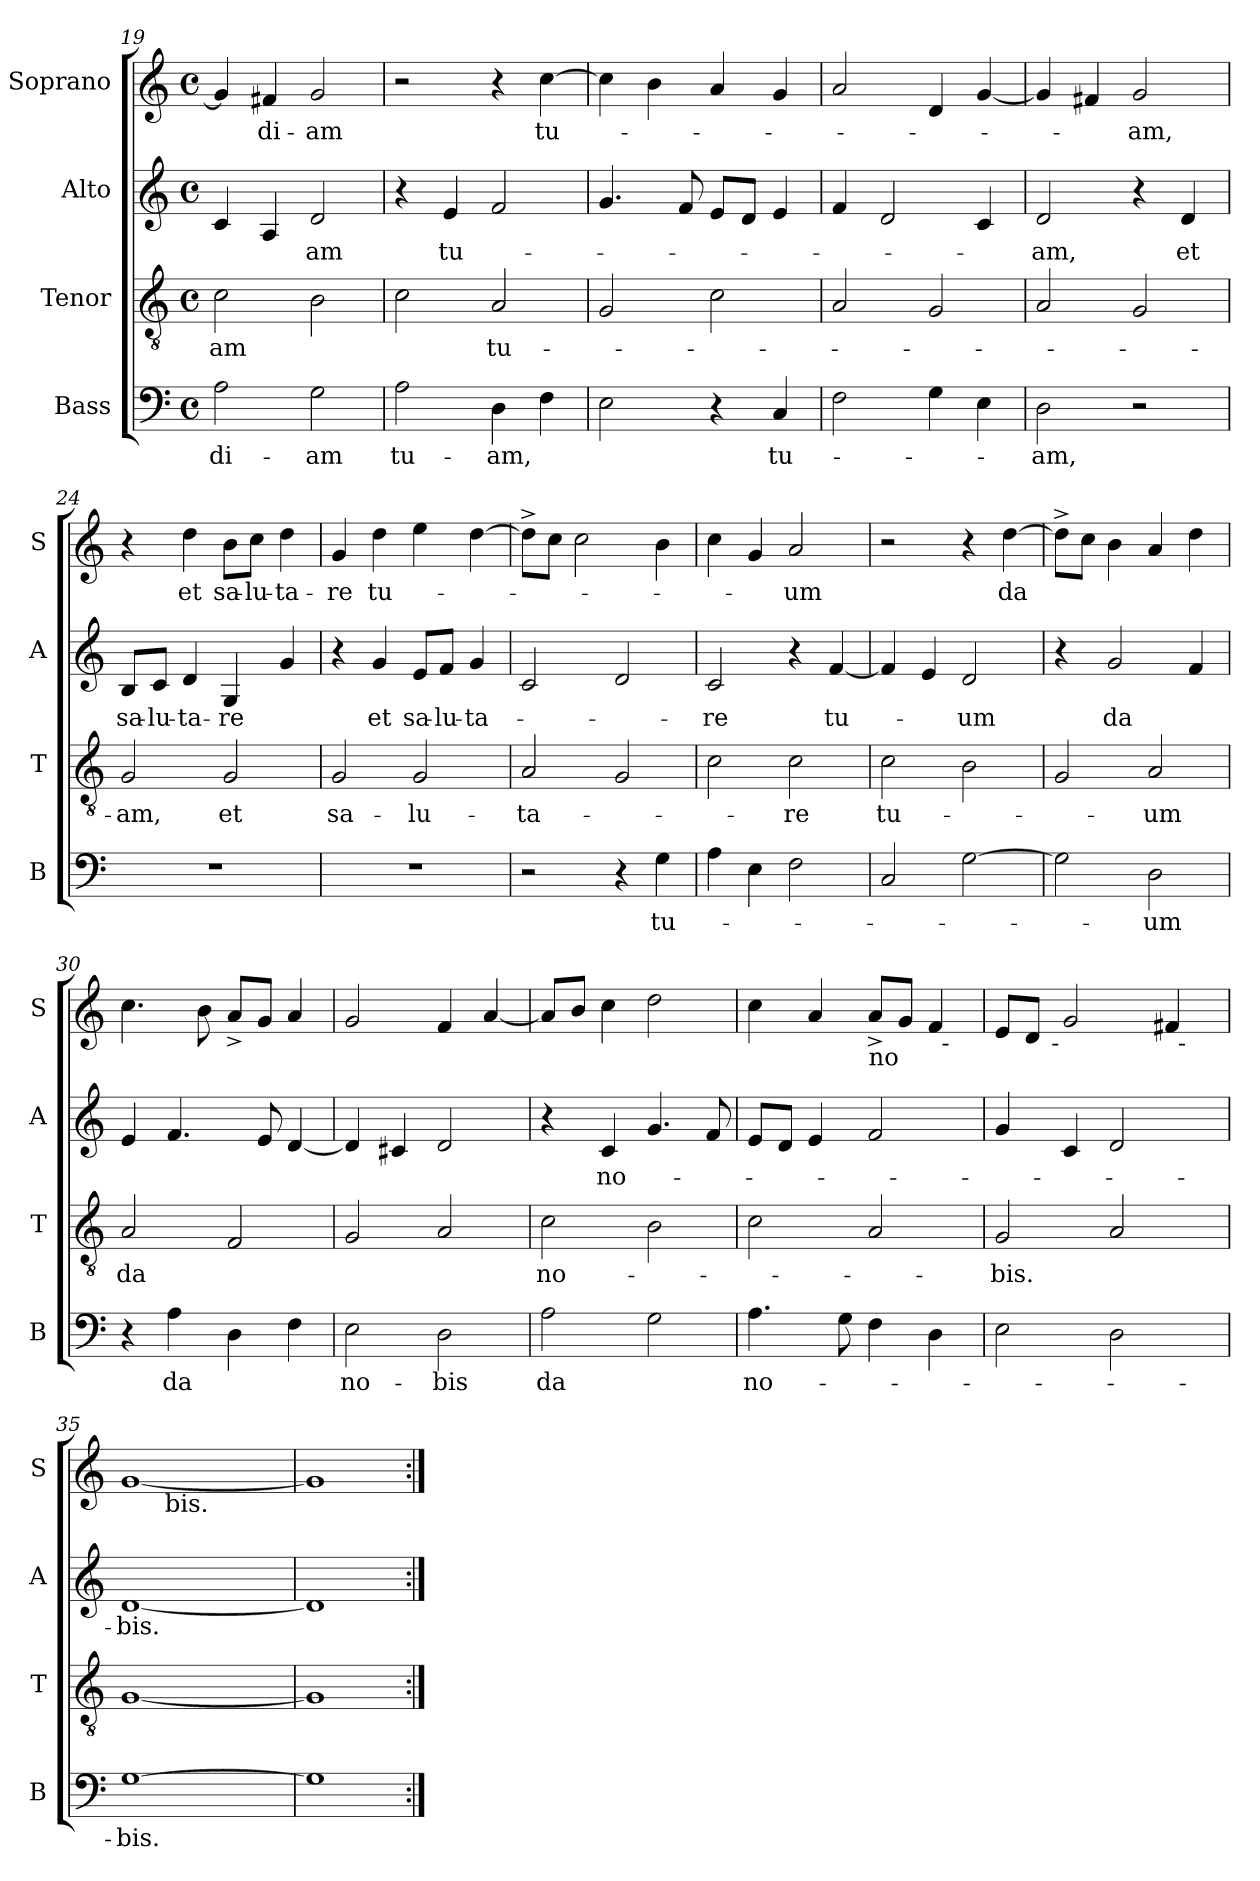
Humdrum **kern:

**kern	**text	**kern	**text	**kern	**text	**kern	**text
*part4	*part4	*part3	*part3	*part2	*part2	*part1	*part1
*staff4	*staff4	*staff3	*staff3	*staff2	*staff2	*staff1	*staff1
*I"Bass	*	*I"Tenor	*	*I"Alto	*	*I"Soprano	*
*I'B	*	*I'T	*	*I'A	*	*I'S	*
*clefF4	*	*clefGv2	*	*clefG2	*	*clefG2	*
*k[]	*	*k[]	*	*k[]	*	*k[]	*
*C:	*	*C:	*	*C:	*	*C:	*
*M4/4	*	*M4/4	*	*M4/4	*	*M4/4	*
*met(c)	*	*met(c)	*	*met(c)	*	*met(c)	*
=19	=19	=19	=19	=19	=19	=19	=19
!	!LO:LY:b	!	!LO:LY:b	!	!	!	!
2A\	-di-	2c\	-am	4c/	.	4g/]	.
!	!	!	!	!	!	!	!LO:LY:b
.	.	.	.	4A/	.	4f#X/	-di-
!	!LO:LY:b	!	!	!	!LO:LY:b	!	!LO:LY:b:rj
2G\	-am	2B\	.	2d/	-am	2g/	-am
=20	=20	=20	=20	=20	=20	=20	=20
!	!LO:LY:b	!	!	!	!	!	!
2A\	tu-	2c\	.	4r	.	2r	.
!	!	!	!	!	!LO:LY:b	!	!
.	.	.	.	4e/	tu-	.	.
!	!LO:LY:b	!	!LO:LY:b	!	!	!	!
4D\	-am,	2A/	tu-	2f/	.	4r	.
!	!	!	!	!	!	!	!LO:LY:b
4F\	.	.	.	.	.	[>4cc\	tu-
=21	=21	=21	=21	=21	=21	=21	=21
2E\	.	2G/	.	4.g/	.	4cc\]	.
.	.	.	.	.	.	4b\	.
.	.	.	.	8f/	.	.	.
4r	.	2c\	.	8e/L	.	4a/	.
.	.	.	.	8d/J	.	.	.
!	!LO:LY:b	!	!	!	!	!	!
4C/	tu-	.	.	4e/	.	4g/	.
=22	=22	=22	=22	=22	=22	=22	=22
2F\	.	2A/	.	4f/	.	2a/	.
.	.	.	.	2d/	.	.	.
4G\	.	2G/	.	.	.	4d/	.
4E\	.	.	.	4c/	.	[<4g/	.
=23	=23	=23	=23	=23	=23	=23	=23
!	!LO:LY:b	!	!	!	!LO:LY:b	!	!
2D\	-am,	2A/	.	2d/	-am,	4g/]	.
.	.	.	.	.	.	4f#X/	.
!	!	!	!	!	!	!	!LO:LY:b
2r	.	2G/	.	4r	.	2g/	-am,
!	!	!	!	!	!LO:LY:b	!	!
.	.	.	.	4d/	et	.	.
!!LO:LB:g=z
=24	=24	=24	=24	=24	=24	=24	=24
!	!	!	!LO:LY:b	!	!LO:LY:b	!	!
1r	.	2G/	-am,	8B/L	sa-	4r	.
!	!	!	!	!	!LO:LY:b	!	!
.	.	.	.	8c/J	-lu-	.	.
!	!	!	!	!	!LO:LY:b:rj	!	!LO:LY:b
.	.	.	.	4d/	-ta-	4dd\	et
!	!	!	!LO:LY:b	!	!LO:LY:b	!	!LO:LY:b
.	.	2G/	et	4G/	-re	8b\L	sa-
!	!	!	!	!	!	!	!LO:LY:b
.	.	.	.	.	.	8cc\J	-lu-
!	!	!	!	!	!	!	!LO:LY:b:rj
.	.	.	.	4g/	.	4dd\	-ta-
=25	=25	=25	=25	=25	=25	=25	=25
!	!	!	!LO:LY:b	!	!	!	!LO:LY:b
1r	.	2G/	sa-	4r	.	4g/	-re
!	!	!	!	!	!LO:LY:b	!	!LO:LY:b
.	.	.	.	4g/	et	4dd\	tu-
!	!	!	!LO:LY:b	!	!LO:LY:b	!	!
.	.	2G/	-lu-	8e/L	sa-	4ee\	.
!	!	!	!	!	!LO:LY:b	!	!
.	.	.	.	8f/J	-lu-	.	.
!	!	!	!	!	!LO:LY:b:rj	!	!
.	.	.	.	4g/	-ta-	[>4dd\	.
=26	=26	=26	=26	=26	=26	=26	=26
!	!	!	!LO:LY:b	!	!	!	!
2r	.	2A/	-ta-	2c/	.	8dd^>\L]	.
.	.	.	.	.	.	8cc\J	.
.	.	.	.	.	.	2cc\	.
4r	.	2G/	.	2d/	.	.	.
!	!LO:LY:b	!	!	!	!	!	!
4G\	tu-	.	.	.	.	4b\	.
=27	=27	=27	=27	=27	=27	=27	=27
!	!	!	!	!	!LO:LY:b	!	!
4A\	.	2c\	.	2c/	-re	4cc\	.
4E\	.	.	.	.	.	4g/	.
!	!	!	!LO:LY:b	!	!	!	!LO:LY:b
2F\	.	2c\	-re	4r	.	2a/	-um
!	!	!	!	!	!LO:LY:b	!	!
.	.	.	.	[<4f/	tu-	.	.
=28	=28	=28	=28	=28	=28	=28	=28
!	!	!	!LO:LY:b	!	!	!	!
2C/	.	2c\	tu-	4f/]	.	2r	.
.	.	.	.	4e/	.	.	.
!	!	!	!	!	!LO:LY:b	!	!
[>2G\	.	2B\	.	2d/	-um	4r	.
!	!	!	!	!	!	!	!LO:LY:b
.	.	.	.	.	.	[>4dd\	da
=29	=29	=29	=29	=29	=29	=29	=29
2G\]	.	2G/	.	4r	.	8dd^>\L]	.
.	.	.	.	.	.	8cc\J	.
!	!	!	!	!	!LO:LY:b	!	!
.	.	.	.	2g/	da	4b\	.
!	!LO:LY:b	!	!LO:LY:b	!	!	!	!
2D\	-um	2A/	-um	.	.	4a/	.
.	.	.	.	4f/	.	4dd\	.
!!LO:LB:g=z
=30	=30	=30	=30	=30	=30	=30	=30
!	!	!	!LO:LY:b	!	!	!	!
4r	.	2A/	da	4e/	.	4.cc\	.
!	!LO:LY:b	!	!	!	!	!	!
4A\	da	.	.	4.f/	.	.	.
.	.	.	.	.	.	8b\	.
4D\	.	2F/	.	.	.	8a^</L	.
.	.	.	.	8e/	.	8g/J	.
4F\	.	.	.	[<4d/	.	4a/	.
=31	=31	=31	=31	=31	=31	=31	=31
!	!LO:LY:b	!	!	!	!	!	!
2E\	no-	2G/	.	4d/]	.	2g/	.
.	.	.	.	4c#X/	.	.	.
!	!LO:LY:b	!	!	!	!	!	!
2D\	-bis	2A/	.	2d/	.	4f/	.
.	.	.	.	.	.	[<4a/	.
=32	=32	=32	=32	=32	=32	=32	=32
!	!LO:LY:b	!	!LO:LY:b	!	!	!	!
2A\	da	2c\	no-	4r	.	8a/L]	.
.	.	.	.	.	.	8b/J	.
!	!	!	!	!	!LO:LY:b	!	!
.	.	.	.	4c/	no-	4cc\	.
2G\	.	2B\	.	4.g/	.	2dd\	.
.	.	.	.	8f/	.	.	.
=33	=33	=33	=33	=33	=33	=33	=33
!	!LO:LY:b	!	!	!	!	!	!
*	*	*	*	*	*	*^	*
4.A\	no-	2c\	.	8e/L	.	4cc\	2ryy	.
.	.	.	.	8d/J	.	.	.	.
.	.	.	.	4e/	.	4a/	.	.
8G\	.	.	.	.	.	.	.	.
!	!	!	!	!	!	!LO:TX:b:t=no	!	!
4F\	.	2A/	.	2f/	.	8a^</L	4ryy	.
.	.	.	.	.	.	8g/J	.	.
4D\	.	.	.	.	.	4f/	32ryy	.
!	!	!	!	!	!	!	!LO:TX:b:t=-	!
.	.	.	.	.	.	.	8..ryy	.
=34	=34	=34	=34	=34	=34	=34	=34	=34
!	!	!	!LO:LY:b	!	!	!	!	!
*	*	*	*	*	*	*	*^	*
2E\	.	2G/	-bis.	4g/	.	8e/L	8..ryy	2ryy	.
.	.	.	.	.	.	8d/J	.	.	.
!	!	!	!	!	!	!	!LO:TX:b:t=-	!	!
.	.	.	.	.	.	.	2ryy	.	.
.	.	.	.	4c/	.	2g/	.	.	.
2D\	.	2A/	.	2d/	.	.	.	4ryy	.
.	.	.	.	.	.	.	4ryy	.	.
.	.	.	.	.	.	4f#X/	.	32ryy	.
!	!	!	!	!	!	!	!	!LO:TX:b:t=-	!
.	.	.	.	.	.	.	.	8..ryy	.
.	.	.	.	.	.	.	32ryy	.	.
=35	=35	=35	=35	=35	=35	=35	=35	=35	=35
!	!LO:LY:b	!	!	!	!LO:LY:b	!	!	!	!
*	*	*	*	*	*	*	*v	*v	*
[>1G	-bis.	[<1G	.	[<1d	-bis.	[<1g	8..ryy	.
!	!	!	!	!	!	!	!LO:TX:b:t=bis.	!
.	.	.	.	.	.	.	2ryy	.
.	.	.	.	.	.	.	4ryy	.
.	.	.	.	.	.	.	32ryy	.
*	*	*	*	*	*	*v	*v	*
=36	=36	=36	=36	=36	=36	=36	=36
1G]	.	1G]	.	1d]	.	1g]	.
=:|!	=:|!	=:|!	=:|!	=:|!	=:|!	=:|!	=:|!
*-	*-	*-	*-	*-	*-	*-	*-
